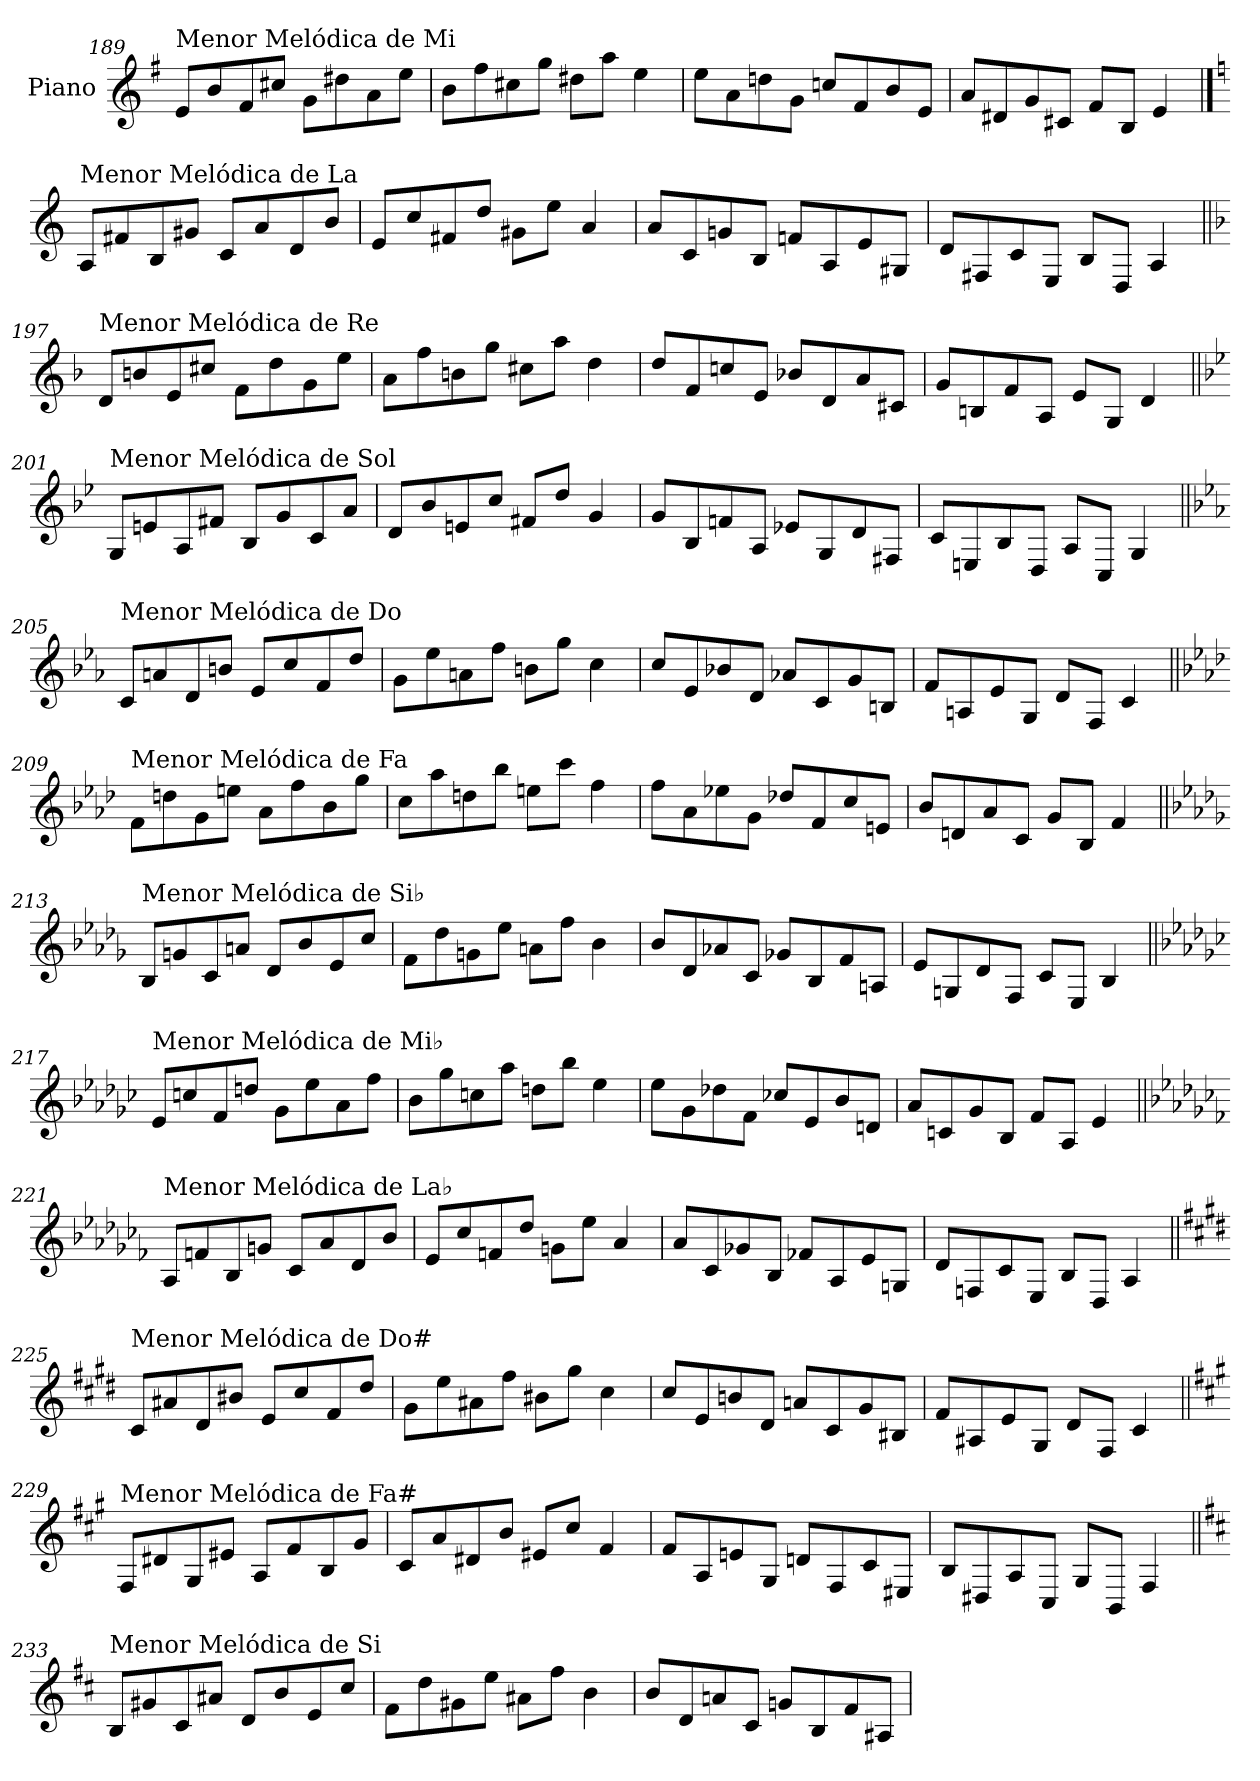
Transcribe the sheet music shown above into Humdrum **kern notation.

**kern
*part1
*staff1
*I"Piano
*I'Pno.
!!LO:LB:g=z
*clefG2
*k[f#]
=189
!LO:TX:a:t=Menor Melódica de Mi
8e/L
8b/
8f#/
8cc#X/J
8g\L
8dd#X\
8a\
8ee\J
=190
8b\L
8ff#\
8cc#X\
8gg\J
8dd#X\L
8aa\J
4ee\
=191
8ee\L
8a\
8ddn\
8g\J
8ccn/L
8f#/
8b/
8e/J
=192
8a/L
8d#X/
8g/
8c#X/J
8f#/L
8B/J
4e/
!!LO:PB:g=z
==193
*k[]
!LO:TX:a:t=Menor Melódica de La
8A/L
8f#X/
8B/
8g#X/J
8c/L
8a/
8d/
8b/J
=194
8e/L
8cc/
8f#X/
8dd/J
8g#X\L
8ee\J
4a/
=195
8a/L
8c/
8gn/
8B/J
8fn/L
8A/
8e/
8G#X/J
=196
8d/L
8F#X/
8c/
8E/J
8B/L
8D/J
4A/
!!LO:LB:g=z
=197||
*k[b-]
!LO:TX:a:t=Menor Melódica de Re
8d/L
8bn/
8e/
8cc#X/J
8f\L
8dd\
8g\
8ee\J
=198
8a\L
8ff\
8bn\
8gg\J
8cc#X\L
8aa\J
4dd\
=199
8dd/L
8f/
8ccn/
8e/J
8b-X/L
8d/
8a/
8c#X/J
=200
8g/L
8Bn/
8f/
8A/J
8e/L
8G/J
4d/
!!LO:LB:g=z
=201||
*k[b-e-]
!LO:TX:a:t=Menor Melódica de Sol
8G/L
8en/
8A/
8f#X/J
8B-/L
8g/
8c/
8a/J
=202
8d/L
8b-/
8en/
8cc/J
8f#X/L
8dd/J
4g/
=203
8g/L
8B-/
8fn/
8A/J
8e-X/L
8G/
8d/
8F#X/J
=204
8c/L
8En/
8B-/
8D/J
8A/L
8C/J
4G/
!!LO:LB:g=z
=205||
*k[b-e-a-]
!LO:TX:a:t=Menor Melódica de Do
8c/L
8an/
8d/
8bn/J
8e-/L
8cc/
8f/
8dd/J
=206
8g\L
8ee-\
8an\
8ff\J
8bn\L
8gg\J
4cc\
=207
8cc/L
8e-/
8b-X/
8d/J
8a-X/L
8c/
8g/
8Bn/J
=208
8f/L
8An/
8e-/
8G/J
8d/L
8F/J
4c/
!!LO:LB:g=z
=209||
*k[b-e-a-d-]
!LO:TX:a:t=Menor Melódica de Fa
8f\L
8ddn\
8g\
8een\J
8a-\L
8ff\
8b-\
8gg\J
=210
8cc\L
8aa-\
8ddn\
8bb-\J
8een\L
8ccc\J
4ff\
=211
8ff\L
8a-\
8ee-X\
8g\J
8dd-X/L
8f/
8cc/
8en/J
=212
8b-/L
8dn/
8a-/
8c/J
8g/L
8B-/J
4f/
!!LO:LB:g=z
=213||
*k[b-e-a-d-g-]
!LO:TX:a:t=Menor Melódica de Si♭
8B-/L
8gn/
8c/
8an/J
8d-/L
8b-/
8e-/
8cc/J
=214
8f\L
8dd-\
8gn\
8ee-\J
8an\L
8ff\J
4b-\
=215
8b-/L
8d-/
8a-X/
8c/J
8g-X/L
8B-/
8f/
8An/J
=216
8e-/L
8Gn/
8d-/
8F/J
8c/L
8E-/J
4B-/
!!LO:PB:g=z
=217||
*k[b-e-a-d-g-c-]
!LO:TX:a:t=Menor Melódica de Mi♭
8e-/L
8ccn/
8f/
8ddn/J
8g-\L
8ee-\
8a-\
8ff\J
=218
8b-\L
8gg-\
8ccn\
8aa-\J
8ddn\L
8bb-\J
4ee-\
=219
8ee-\L
8g-\
8dd-X\
8f\J
8cc-X/L
8e-/
8b-/
8dn/J
=220
8a-/L
8cn/
8g-/
8B-/J
8f/L
8A-/J
4e-/
!!LO:LB:g=z
=221||
*k[b-e-a-d-g-c-f-]
!LO:TX:a:t=Menor Melódica de La♭
8A-/L
8fn/
8B-/
8gn/J
8c-/L
8a-/
8d-/
8b-/J
=222
8e-/L
8cc-/
8fn/
8dd-/J
8gn\L
8ee-\J
4a-/
=223
8a-/L
8c-/
8g-X/
8B-/J
8f-X/L
8A-/
8e-/
8Gn/J
=224
8d-/L
8Fn/
8c-/
8E-/J
8B-/L
8D-/J
4A-/
!!LO:LB:g=z
=225||
*k[f#c#g#d#]
!LO:TX:a:t=Menor Melódica de Do#
8c#/L
8a#X/
8d#/
8b#X/J
8e/L
8cc#/
8f#/
8dd#/J
=226
8g#\L
8ee\
8a#X\
8ff#\J
8b#X\L
8gg#\J
4cc#\
=227
8cc#/L
8e/
8bn/
8d#/J
8an/L
8c#/
8g#/
8B#X/J
=228
8f#/L
8A#X/
8e/
8G#/J
8d#/L
8F#/J
4c#/
!!LO:LB:g=z
=229||
*k[f#c#g#]
!LO:TX:a:t=Menor Melódica de Fa#
8F#/L
8d#X/
8G#/
8e#X/J
8A/L
8f#/
8B/
8g#/J
=230
8c#/L
8a/
8d#X/
8b/J
8e#X/L
8cc#/J
4f#/
=231
8f#/L
8A/
8en/
8G#/J
8dn/L
8F#/
8c#/
8E#X/J
=232
8B/L
8D#X/
8A/
8C#/J
8G#/L
8BB/J
4F#/
!!LO:LB:g=z
=233||
*k[f#c#]
!LO:TX:a:t=Menor Melódica de Si
8B/L
8g#X/
8c#/
8a#X/J
8d/L
8b/
8e/
8cc#/J
=234
8f#\L
8dd\
8g#X\
8ee\J
8a#X\L
8ff#\J
4b\
=235
8b/L
8d/
8an/
8c#/J
8gn/L
8B/
8f#/
8A#X/J
=
*-
